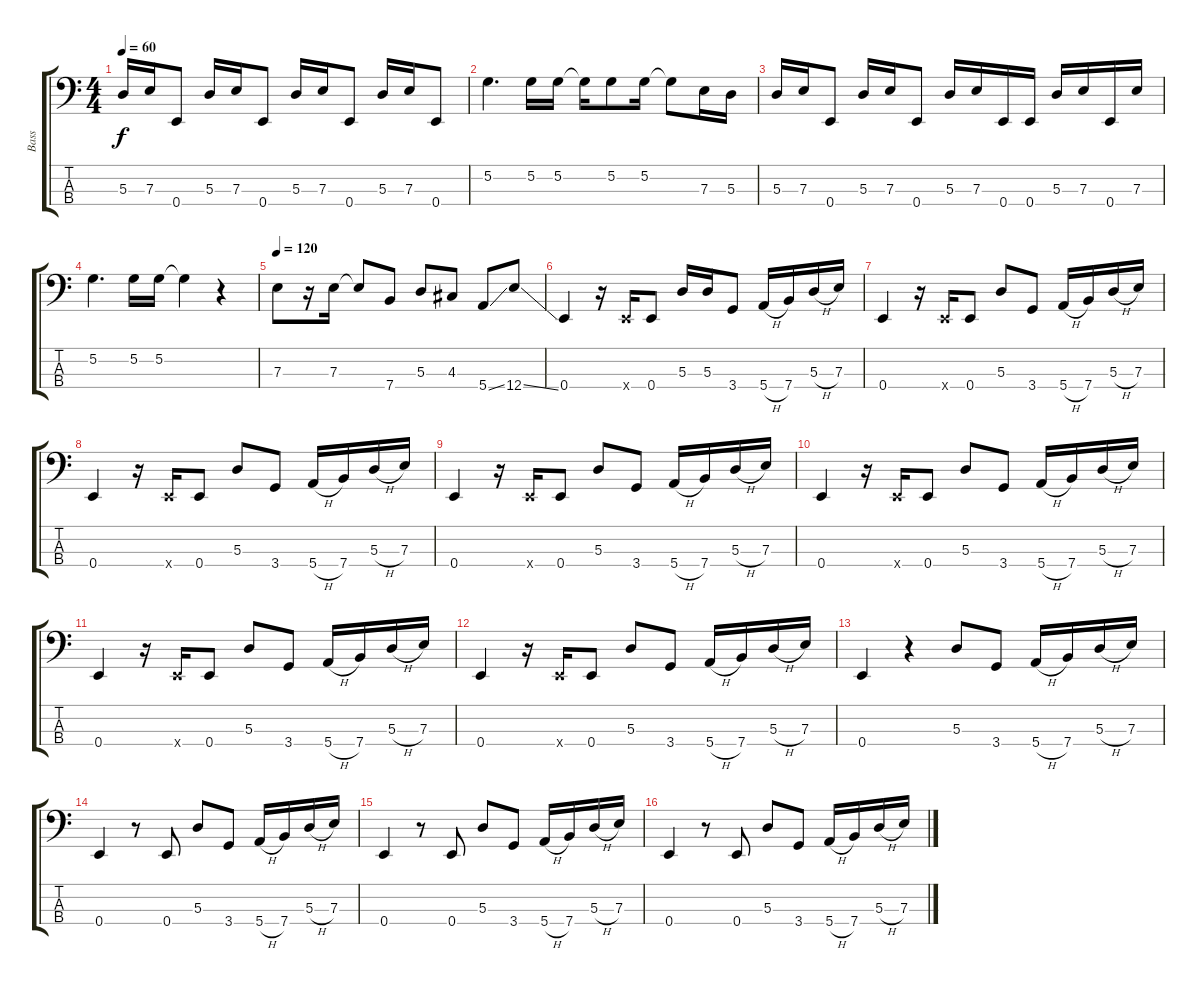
\track ("Bass" "Bass") {instrument electricbasspick}
\staff {score tabs}
\tuning (G2 D2 A1 E1) {hide}
\ts (4 4)
\tempo 60
\clef f4
\ks c
5.3.16{dy f} 7.3.16 0.4.8 5.3.16 7.3.16 0.4.8 5.3.16 7.3.16 0.4.8 5.3.16 7.3.16 0.4.8 |
5.2.4{d} 5.2.16 5.2.16 5.2{t}.16 5.2.8 5.2.16 5.2{t}.8 7.3.16 5.3.16 |
5.3.16 7.3.16 0.4.8 5.3.16 7.3.16 0.4.8 5.3.16 7.3.16 0.4.16 0.4.16 5.3.16 7.3.16 0.4.16 7.3.16 |
5.2.4{d} 5.2.16 5.2.16 5.2{t}.4 r.4 |
\tempo 120
7.3.8 r.16 7.3.16 7.3{t}.8 7.4.8 5.3.8 4.3.8 5.4{ss}.8 12.4{ss}.8 |
0.4.4 r.16 0.4{x}.16 0.4.8 5.3.16 5.3.16 3.4.8 5.4{h}.16 7.4.16 5.3{h}.16 7.3.16 |
0.4.4 r.16 0.4{x}.16 0.4.8 5.3.8 3.4.8 5.4{h}.16 7.4.16 5.3{h}.16 7.3.16 |
0.4.4 r.16 0.4{x}.16 0.4.8 5.3.8 3.4.8 5.4{h}.16 7.4.16 5.3{h}.16 7.3.16 |
0.4.4 r.16 0.4{x}.16 0.4.8 5.3.8 3.4.8 5.4{h}.16 7.4.16 5.3{h}.16 7.3.16 |
0.4.4 r.16 0.4{x}.16 0.4.8 5.3.8 3.4.8 5.4{h}.16 7.4.16 5.3{h}.16 7.3.16 |
0.4.4 r.16 0.4{x}.16 0.4.8 5.3.8 3.4.8 5.4{h}.16 7.4.16 5.3{h}.16 7.3.16 |
0.4.4 r.16 0.4{x}.16 0.4.8 5.3.8 3.4.8 5.4{h}.16 7.4.16 5.3{h}.16 7.3.16 |
0.4.4 r.4 5.3.8 3.4.8 5.4{h}.16 7.4.16 5.3{h}.16 7.3.16 |
0.4.4 r.8 0.4.8 5.3.8 3.4.8 5.4{h}.16 7.4.16 5.3{h}.16 7.3.16 |
0.4.4 r.8 0.4.8 5.3.8 3.4.8 5.4{h}.16 7.4.16 5.3{h}.16 7.3.16 |
0.4.4 r.8 0.4.8 5.3.8 3.4.8 5.4{h}.16 7.4.16 5.3{h}.16 7.3.16
